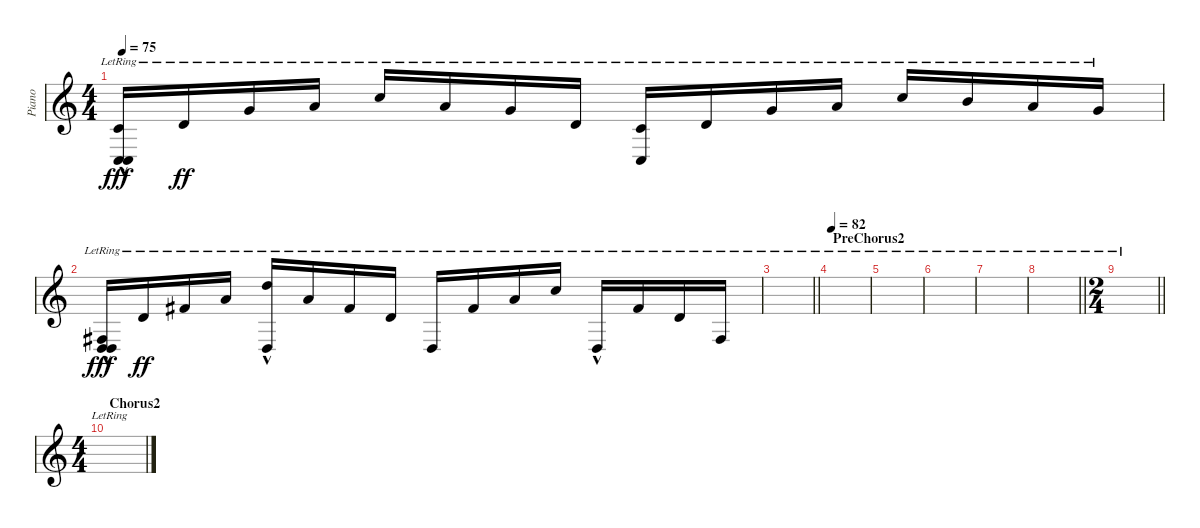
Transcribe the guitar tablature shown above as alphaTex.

\track ("Piano" "Piano") {instrument acousticgrandpiano}
\staff {score}
\tuning (E4 B3 G3 D3 A2 E2) {hide}
\ts (4 4)
\tempo 75
\clef g2
\ks c
(5.3{lr} 3.5{lr} 8.6{hac lr}).16{dy fff} 3.2{lr}.16{dy ff} 8.2{lr}.16 5.1{lr}.16 8.1{lr}.16 5.1{lr}.16 8.2{lr}.16 3.2{lr}.16 (5.3{lr} 3.5{lr}).16 3.2{lr}.16 8.2{lr}.16 5.1{lr}.16 8.1{lr}.16 7.1{lr}.16 5.1{lr}.16 3.1{lr}.16 |
(4.4{lr} 5.5{lr} 10.6{hac lr}).16{dy fff} 7.3{lr}.16{dy ff} 11.3{lr}.16 10.2{lr}.16 (10.1{lr} 5.5{hac lr}).16 10.2{lr}.16 11.3{lr}.16 7.3{lr}.16 0.4{lr}.16 7.2{lr}.16 5.1{lr}.16 8.1{lr}.16 5.5{hac lr}.16 7.2{lr}.16 7.3{lr}.16 4.4{lr}.16 |
\barLineRight lightlight
|
\section ("" "PreChorus2")
\tempo 82
|
|
|
|
\barLineRight lightlight
|
\ts (2 4)
\barLineRight lightlight
|
\ts (4 4)
\section ("" "Chorus2")
